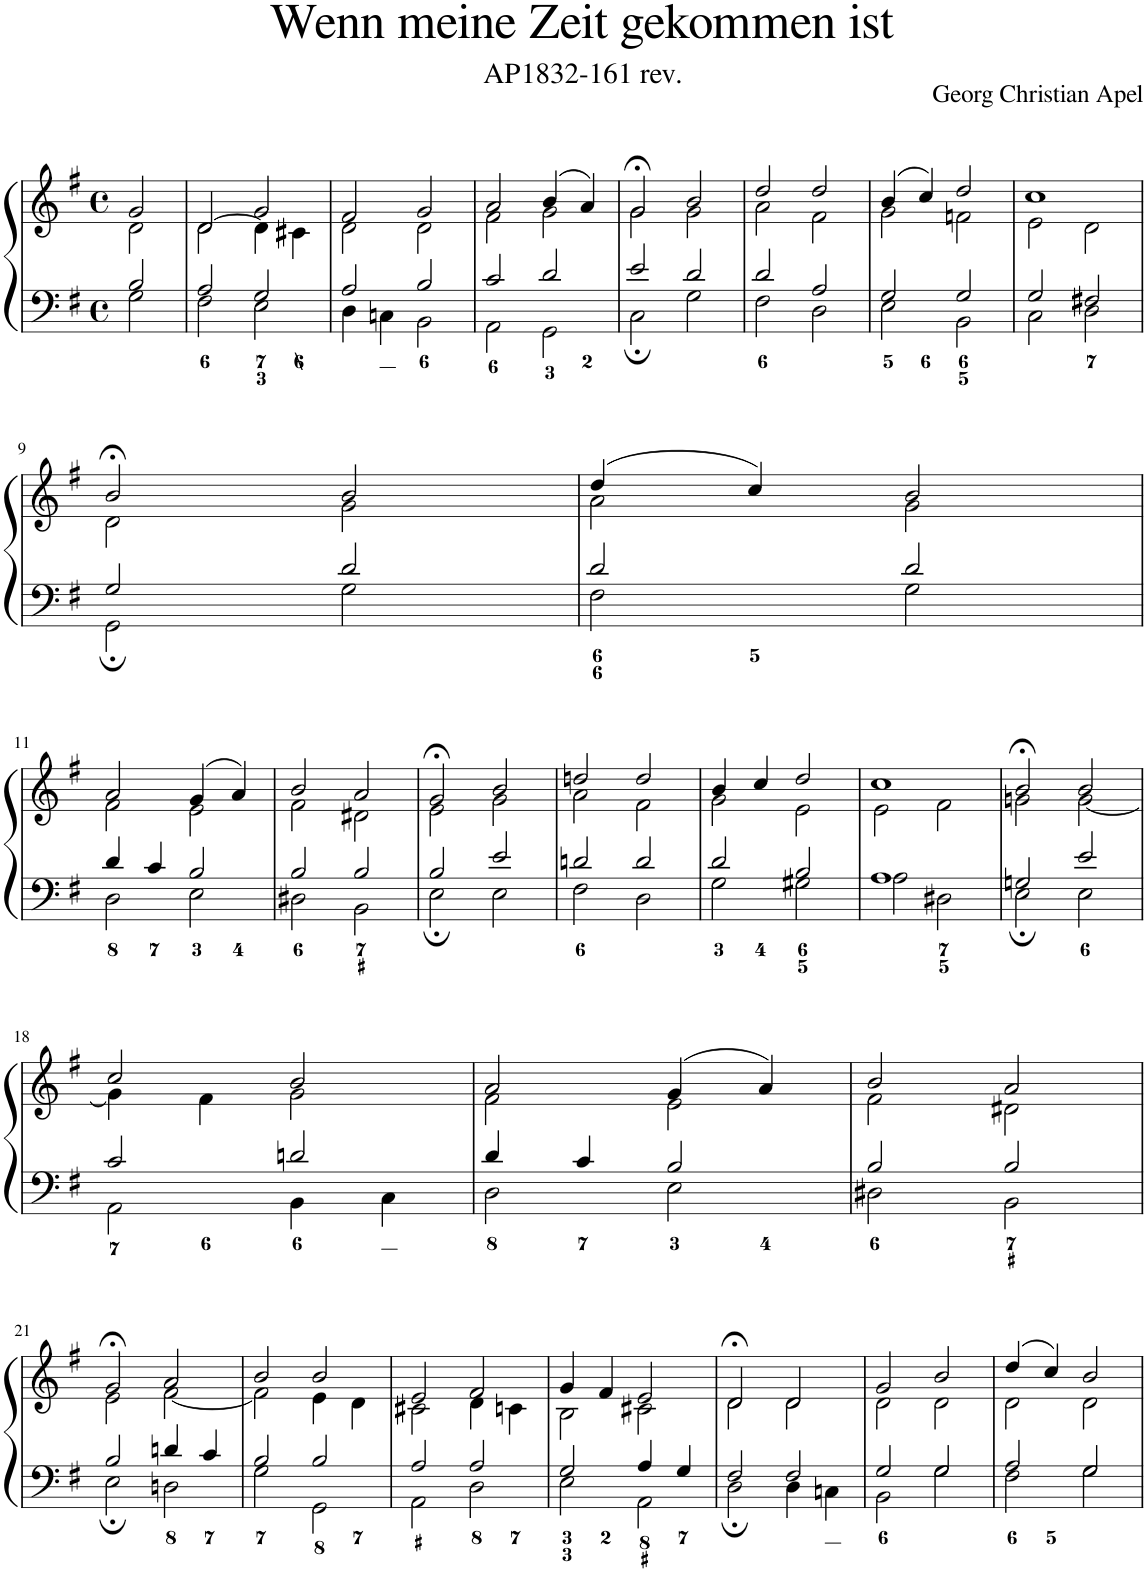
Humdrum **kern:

**kern	**kern
*part1	*part1
*staff2	*staff1
*I"Piano	*
*I'Pno.	*
*clefF4	*clefG2
*k[f#]	*k[f#]
*M4/4	*M4/4
*met(c)	*met(c)
=1	=1
*^	*^
2B/	2G\	2g/	2d\
=2	=2	=2	=2
2A/	2F#\	[2d/	2d\
2G/	2E\	2g/	4d\]
.	.	.	4c#X\
=3	=3	=3	=3
2A/	4D\	2f#/	2d\
.	4Cn\	.	.
2B/	2BB\	2g/	2d\
=4	=4	=4	=4
2c/	2AA\	2a/	2f#\
2d/	2GG\	(4b/	2g\
.	.	4a/)	.
=5	=5	=5	=5
2e/	2C;\	2g;</	2g\
2d/	2G\	2b/	2g\
=6	=6	=6	=6
2d/	2F#\	2dd/	2a\
2A/	2D\	2dd/	2f#\
=7	=7	=7	=7
2G/	2E\	(4b/	2g\
.	.	4cc/)	.
2G/	2BB\	2dd/	2fn\
=8	=8	=8	=8
2G/	2C\	1cc	2e\
2F#X/	2D\	.	2d\
!!LO:LB:g=z	!!
=9	=9	=9	=9
2G/	2GG;\	2b;</	2d\
2d/	2G\	2b/	2g\
=10	=10	=10	=10
2d/	2F#\	(4dd/	2a\
.	.	4cc/)	.
2d/	2G\	2b/	2g\
!!LO:LB:g=z	!!
=11	=11	=11	=11
4d/	2D\	2a/	2f#\
4c/	.	.	.
2B/	2E\	(4g/	2e\
.	.	4a/)	.
=12	=12	=12	=12
2B/	2D#X\	2b/	2f#\
2B/	2BB\	2a/	2d#X\
=13	=13	=13	=13
2B/	2E;\	2g;</	2e\
2e/	2E\	2b/	2g\
=14	=14	=14	=14
2dn/	2F#\	2ddn/	2a\
2d/	2D\	2dd/	2f#\
=15	=15	=15	=15
2d/	2G\	4b/	2g\
.	.	4cc/	.
2B/	2G#X\	2dd/	2e\
=16	=16	=16	=16
1A	2A\	1cc	2e\
.	2D#X\	.	2f#\
=17	=17	=17	=17
2Gn/	2E;\	2b;</	2gn\
2e/	2E\	2b/	[2g\
!!LO:LB:g=z	!!
=18	=18	=18	=18
2c/	2AA\	2cc/	4g\]
.	.	.	4f#\
2dn/	4BB\	2b/	2g\
.	4C\	.	.
=19	=19	=19	=19
4d/	2D\	2a/	2f#\
4c/	.	.	.
2B/	2E\	(4g/	2e\
.	.	4a/)	.
=20	=20	=20	=20
2B/	2D#X\	2b/	2f#\
2B/	2BB\	2a/	2d#X\
!!LO:LB:g=z	!!
=21	=21	=21	=21
2B/	2E;\	2g;</	2e\
4dn/	2Dn\	2a/	[2f#\
4c/	.	.	.
=22	=22	=22	=22
2B/	2G\	2b/	2f#\]
2B/	2GG\	2b/	4e\
.	.	.	4d\
=23	=23	=23	=23
2A/	2AA\	2e/	2c#X\
2A/	2D\	2f#/	4d\
.	.	.	4cn\
=24	=24	=24	=24
2G/	2E\	4g/	2B\
.	.	4f#/	.
4A/	2AA\	2e/	2c#X\
4G/	.	.	.
=25	=25	=25	=25
2F#/	2D;\	2d;</	2d\
2F#/	4D\	2d/	2d\
.	4Cn\	.	.
=26	=26	=26	=26
2G/	2BB\	2g/	2d\
2G/	2G\	2b/	2d\
=27	=27	=27	=27
2A/	2F#\	(4dd/	2d\
.	.	4cc/)	.
2G/	2G\	2b/	2d\
*v	*v	*	*
*	*v	*v
=	=
*-	*-
